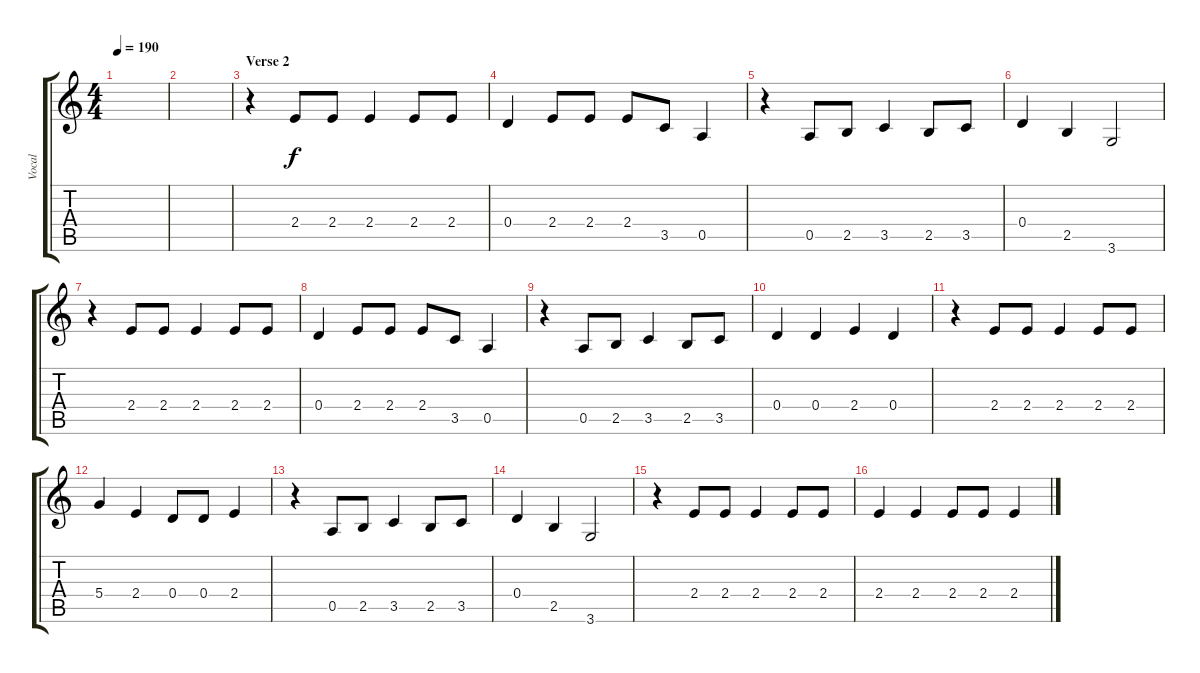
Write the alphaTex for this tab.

\track ("Vocal" "Vocal") {instrument electricguitarclean}
\staff {score tabs}
\tuning (E4 B3 G3 D3 A2 E2) {hide}
\ts (4 4)
\tempo 190
\clef g2
\ks c
|
|
\section ("" "Verse 2")
r.4 2.4.8 2.4.8 2.4.4 2.4.8 2.4.8 |
0.4.4 2.4.8 2.4.8 2.4.8 3.5.8 0.5.4 |
r.4 0.5.8 2.5.8 3.5.4 2.5.8 3.5.8 |
0.4.4 2.5.4 3.6.2 |
r.4 2.4.8 2.4.8 2.4.4 2.4.8 2.4.8 |
0.4.4 2.4.8 2.4.8 2.4.8 3.5.8 0.5.4 |
r.4 0.5.8 2.5.8 3.5.4 2.5.8 3.5.8 |
0.4.4 0.4.4 2.4.4 0.4.4 |
r.4 2.4.8 2.4.8 2.4.4 2.4.8 2.4.8 |
5.4.4 2.4.4 0.4.8 0.4.8 2.4.4 |
r.4 0.5.8 2.5.8 3.5.4 2.5.8 3.5.8 |
0.4.4 2.5.4 3.6.2 |
r.4 2.4.8 2.4.8 2.4.4 2.4.8 2.4.8 |
2.4.4 2.4.4 2.4.8 2.4.8 2.4.4
